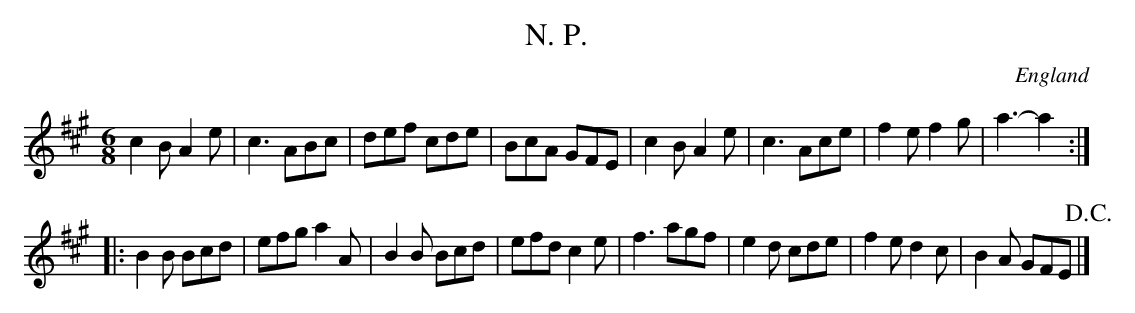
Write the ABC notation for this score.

X:1
T:N. P.
L:1/8
M:6/8
O:England
K:A
c2B A2e | c3 ABc | def cde | BcA GFE | \
c2B A2e | c3 Ace | f2e f2g | a3- a2 ::
B2B Bcd | efg a2A | B2B Bcd | efd c2e | \
f3 agf | e2d cde | f2e d2c | B2A GFE !D.C.! |]
